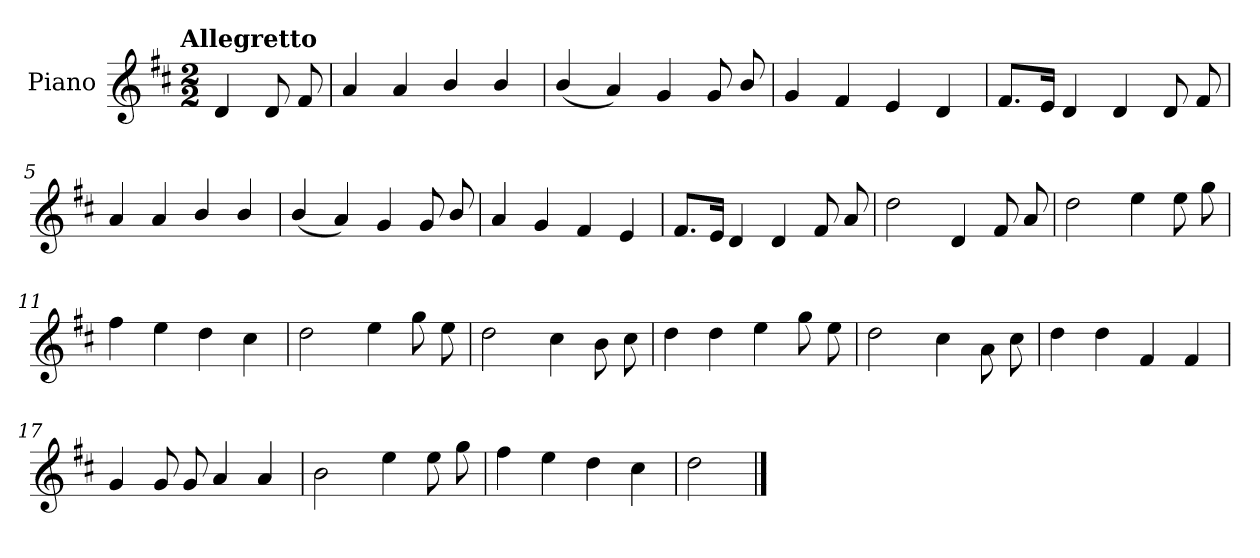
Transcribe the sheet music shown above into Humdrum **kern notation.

**kern
*part1
*staff1
*I"Piano
*I'Pno.
*clefG2
*k[f#c#]
!!LO:TX:omd:t=Allegretto
*M2/2
*MM116
=
4d/
8d/
8f#/
=1
4a/
4a/
4b/
4b/
=2
(<4b/
4a/)
4g/
8g/
8b/
=3
4g/
4f#/
4e/
4d/
=4
8.f#/L
16e/Jk
4d/
4d/
8d/
8f#/
!!LO:LB:g=z
=5
4a/
4a/
4b/
4b/
=6
(<4b/
4a/)
4g/
8g/
8b/
=7
4a/
4g/
4f#/
4e/
=8
8.f#/L
16e/Jk
4d/
4d/
8f#/
8a/
=9
2dd\
4d/
8f#/
8a/
!!LO:LB:g=z
=10
2dd\
4ee\
8ee\
8gg\
=11
4ff#\
4ee\
4dd\
4cc#\
=12
2dd\
4ee\
8gg\
8ee\
=13
2dd\
4cc#\
8b\
8cc#\
=14
4dd\
4dd\
4ee\
8gg\
8ee\
=15
2dd\
4cc#\
8a\
8cc#\
!!LO:LB:g=z
=16
4dd\
4dd\
4f#/
4f#/
=17
4g/
8g/
8g/
4a/
4a/
=18
2b\
4ee\
8ee\
8gg\
=19
4ff#\
4ee\
4dd\
4cc#\
=20
2dd\
==
*-
